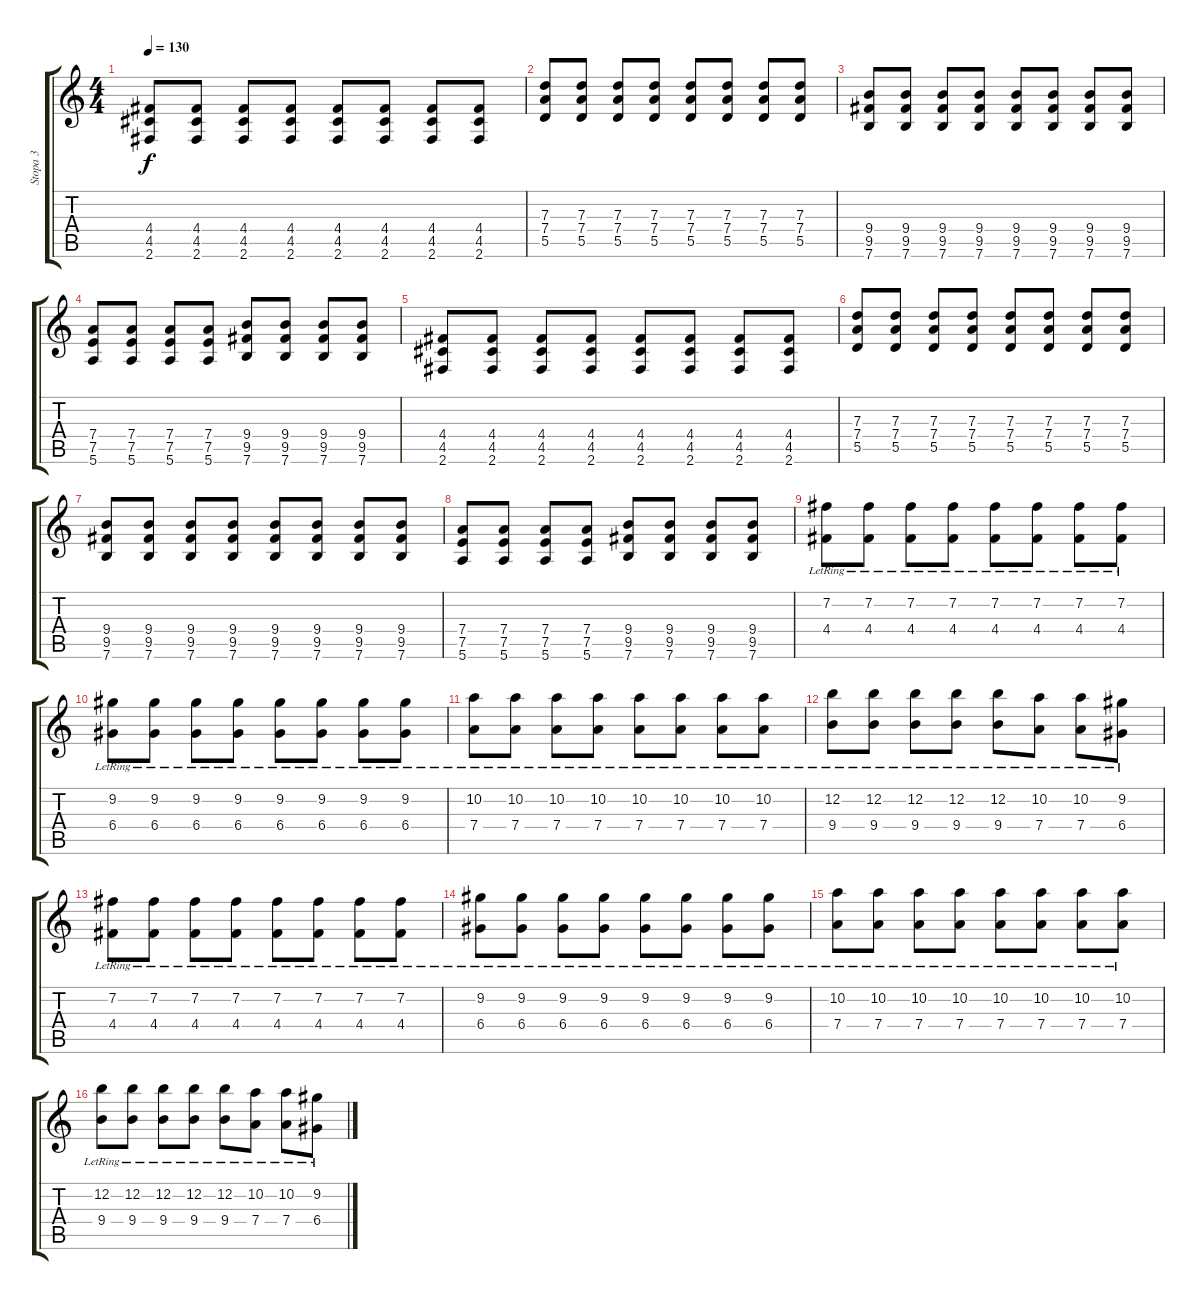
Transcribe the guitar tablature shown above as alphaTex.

\track ("Stopa 3" "Stopa 3") {instrument distortionguitar}
\staff {score tabs}
\tuning (E4 B3 G3 D3 A2 E2) {hide}
\ts (4 4)
\tempo 130
\clef g2
\ks c
(4.4 4.5 2.6).8{dy f} (4.4 4.5 2.6).8 (4.4 4.5 2.6).8 (4.4 4.5 2.6).8 (4.4 4.5 2.6).8 (4.4 4.5 2.6).8 (4.4 4.5 2.6).8 (4.4 4.5 2.6).8 |
(7.3 7.4 5.5).8 (7.3 7.4 5.5).8 (7.3 7.4 5.5).8 (7.3 7.4 5.5).8 (7.3 7.4 5.5).8 (7.3 7.4 5.5).8 (7.3 7.4 5.5).8 (7.3 7.4 5.5).8 |
(9.4 9.5 7.6).8 (9.4 9.5 7.6).8 (9.4 9.5 7.6).8 (9.4 9.5 7.6).8 (9.4 9.5 7.6).8 (9.4 9.5 7.6).8 (9.4 9.5 7.6).8 (9.4 9.5 7.6).8 |
(7.4 7.5 5.6).8 (7.4 7.5 5.6).8 (7.4 7.5 5.6).8 (7.4 7.5 5.6).8 (9.4 9.5 7.6).8 (9.4 9.5 7.6).8 (9.4 9.5 7.6).8 (9.4 9.5 7.6).8 |
(4.4 4.5 2.6).8 (4.4 4.5 2.6).8 (4.4 4.5 2.6).8 (4.4 4.5 2.6).8 (4.4 4.5 2.6).8 (4.4 4.5 2.6).8 (4.4 4.5 2.6).8 (4.4 4.5 2.6).8 |
(7.3 7.4 5.5).8 (7.3 7.4 5.5).8 (7.3 7.4 5.5).8 (7.3 7.4 5.5).8 (7.3 7.4 5.5).8 (7.3 7.4 5.5).8 (7.3 7.4 5.5).8 (7.3 7.4 5.5).8 |
(9.4 9.5 7.6).8 (9.4 9.5 7.6).8 (9.4 9.5 7.6).8 (9.4 9.5 7.6).8 (9.4 9.5 7.6).8 (9.4 9.5 7.6).8 (9.4 9.5 7.6).8 (9.4 9.5 7.6).8 |
(7.4 7.5 5.6).8 (7.4 7.5 5.6).8 (7.4 7.5 5.6).8 (7.4 7.5 5.6).8 (9.4 9.5 7.6).8 (9.4 9.5 7.6).8 (9.4 9.5 7.6).8 (9.4 9.5 7.6).8 |
(7.2 4.4{lr}).8{volume 4} (7.2 4.4{lr}).8 (7.2 4.4{lr}).8 (7.2 4.4{lr}).8 (7.2 4.4{lr}).8 (7.2 4.4{lr}).8 (7.2 4.4{lr}).8 (7.2 4.4{lr}).8 |
(9.2 6.4{lr}).8 (9.2 6.4{lr}).8 (9.2 6.4{lr}).8 (9.2 6.4{lr}).8 (9.2 6.4{lr}).8 (9.2 6.4{lr}).8 (9.2 6.4{lr}).8 (9.2 6.4{lr}).8 |
(10.2 7.4{lr}).8 (10.2 7.4{lr}).8 (10.2 7.4{lr}).8 (10.2 7.4{lr}).8 (10.2 7.4{lr}).8 (10.2 7.4{lr}).8 (10.2 7.4{lr}).8 (10.2 7.4{lr}).8 |
(12.2 9.4{lr}).8 (12.2 9.4{lr}).8 (12.2 9.4{lr}).8 (12.2 9.4{lr}).8 (12.2 9.4{lr}).8 (10.2 7.4{lr}).8 (10.2 7.4{lr}).8 (9.2 6.4{lr}).8 |
(7.2 4.4{lr}).8 (7.2 4.4{lr}).8 (7.2 4.4{lr}).8 (7.2 4.4{lr}).8 (7.2 4.4{lr}).8 (7.2 4.4{lr}).8 (7.2 4.4{lr}).8 (7.2 4.4{lr}).8 |
(9.2 6.4{lr}).8 (9.2 6.4{lr}).8 (9.2 6.4{lr}).8 (9.2 6.4{lr}).8 (9.2 6.4{lr}).8 (9.2 6.4{lr}).8 (9.2 6.4{lr}).8 (9.2 6.4{lr}).8 |
(10.2 7.4{lr}).8 (10.2 7.4{lr}).8 (10.2 7.4{lr}).8 (10.2 7.4{lr}).8 (10.2 7.4{lr}).8 (10.2 7.4{lr}).8 (10.2 7.4{lr}).8 (10.2 7.4{lr}).8 |
(12.2 9.4{lr}).8 (12.2 9.4{lr}).8 (12.2 9.4{lr}).8 (12.2 9.4{lr}).8 (12.2 9.4{lr}).8 (10.2 7.4{lr}).8 (10.2 7.4{lr}).8 (9.2 6.4{lr}).8
